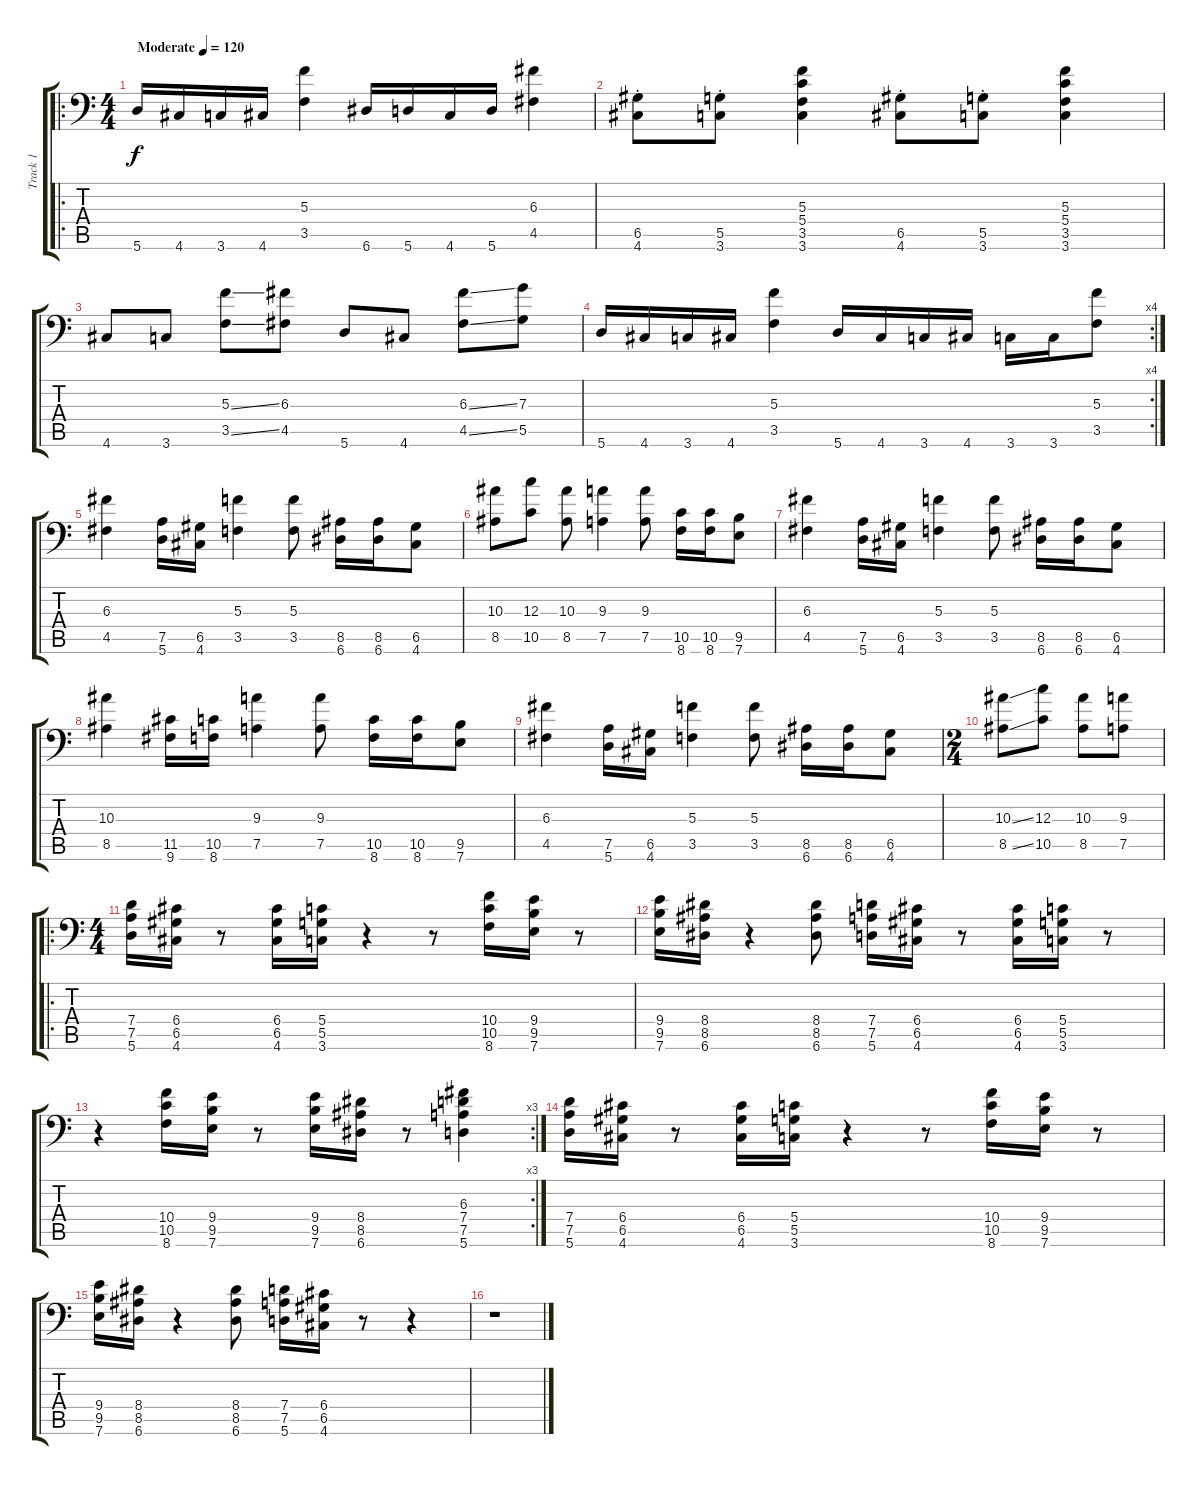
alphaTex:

\track ("Track 1" "Track 1") {instrument distortionguitar}
\staff {score tabs}
\tuning (A3 E3 C3 G2 D2 A1) {hide}
\ro
\ts (4 4)
\tempo (120 "Moderate")
\tempo 140
\tempo (120 "Moderate")
\clef f4
\ks c
5.6.16{dy f instrument distortionguitar} 4.6.16 3.6.16 4.6.16 (5.3 3.5).4 6.6.16 5.6.16 4.6.16 5.6.16 (6.3 4.5).4 |
(6.5 4.6{st}).8 (5.5 3.6{st}).8 (5.3 5.4 3.5 3.6).4 (6.5 4.6{st}).8 (5.5 3.6{st}).8 (5.3 5.4 3.5 3.6).4 |
4.6.8 3.6.8 (5.3{ss} 3.5{ss}).8 (6.3 4.5).8 5.6.8 4.6.8 (6.3{ss} 4.5{ss}).8 (7.3 5.5).8 |
\rc 4
5.6.16 4.6.16 3.6.16 4.6.16 (5.3 3.5).4 5.6.16 4.6.16 3.6.16 4.6.16 3.6.16 3.6.16 (5.3 3.5).8 |
(6.3 4.5).4 (7.5 5.6).16 (6.5 4.6).16 (5.3 3.5).4 (5.3 3.5).8 (8.5 6.6).16 (8.5 6.6).16 (6.5 4.6).8 |
(10.3 8.5).8 (12.3 10.5).8 (10.3 8.5).8 (9.3 7.5).4 (9.3 7.5).8 (10.5 8.6).16 (10.5 8.6).16 (9.5 7.6).8 |
(6.3 4.5).4 (7.5 5.6).16 (6.5 4.6).16 (5.3 3.5).4 (5.3 3.5).8 (8.5 6.6).16 (8.5 6.6).16 (6.5 4.6).8 |
(10.3 8.5).4 (11.5 9.6).16 (10.5 8.6).16 (9.3 7.5).4 (9.3 7.5).8 (10.5 8.6).16 (10.5 8.6).16 (9.5 7.6).8 |
(6.3 4.5).4 (7.5 5.6).16 (6.5 4.6).16 (5.3 3.5).4 (5.3 3.5).8 (8.5 6.6).16 (8.5 6.6).16 (6.5 4.6).8 |
\ts (2 4)
(10.3{ss} 8.5{ss}).8 (12.3 10.5).8 (10.3 8.5).8 (9.3 7.5).8 |
\ro
\ts (4 4)
(7.4 7.5 5.6).16 (6.4 6.5 4.6).16 r.8 (6.4 6.5 4.6).16 (5.4 5.5 3.6).16 r.4 r.8 (10.4 10.5 8.6).16 (9.4 9.5 7.6).16 r.8 |
(9.4 9.5 7.6).16 (8.4 8.5 6.6).16 r.4 (8.4 8.5 6.6).8 (7.4 7.5 5.6).16 (6.4 6.5 4.6).16 r.8 (6.4 6.5 4.6).16 (5.4 5.5 3.6).16 r.8 |
\rc 3
r.4 (10.4 10.5 8.6).16 (9.4 9.5 7.6).16 r.8 (9.4 9.5 7.6).16 (8.4 8.5 6.6).16 r.8 (6.3 7.4 7.5 5.6).4 |
(7.4 7.5 5.6).16 (6.4 6.5 4.6).16 r.8 (6.4 6.5 4.6).16 (5.4 5.5 3.6).16 r.4 r.8 (10.4 10.5 8.6).16 (9.4 9.5 7.6).16 r.8 |
(9.4 9.5 7.6).16 (8.4 8.5 6.6).16 r.4 (8.4 8.5 6.6).8 (7.4 7.5 5.6).16 (6.4 6.5 4.6).16 r.8 r.4 |
r.1
